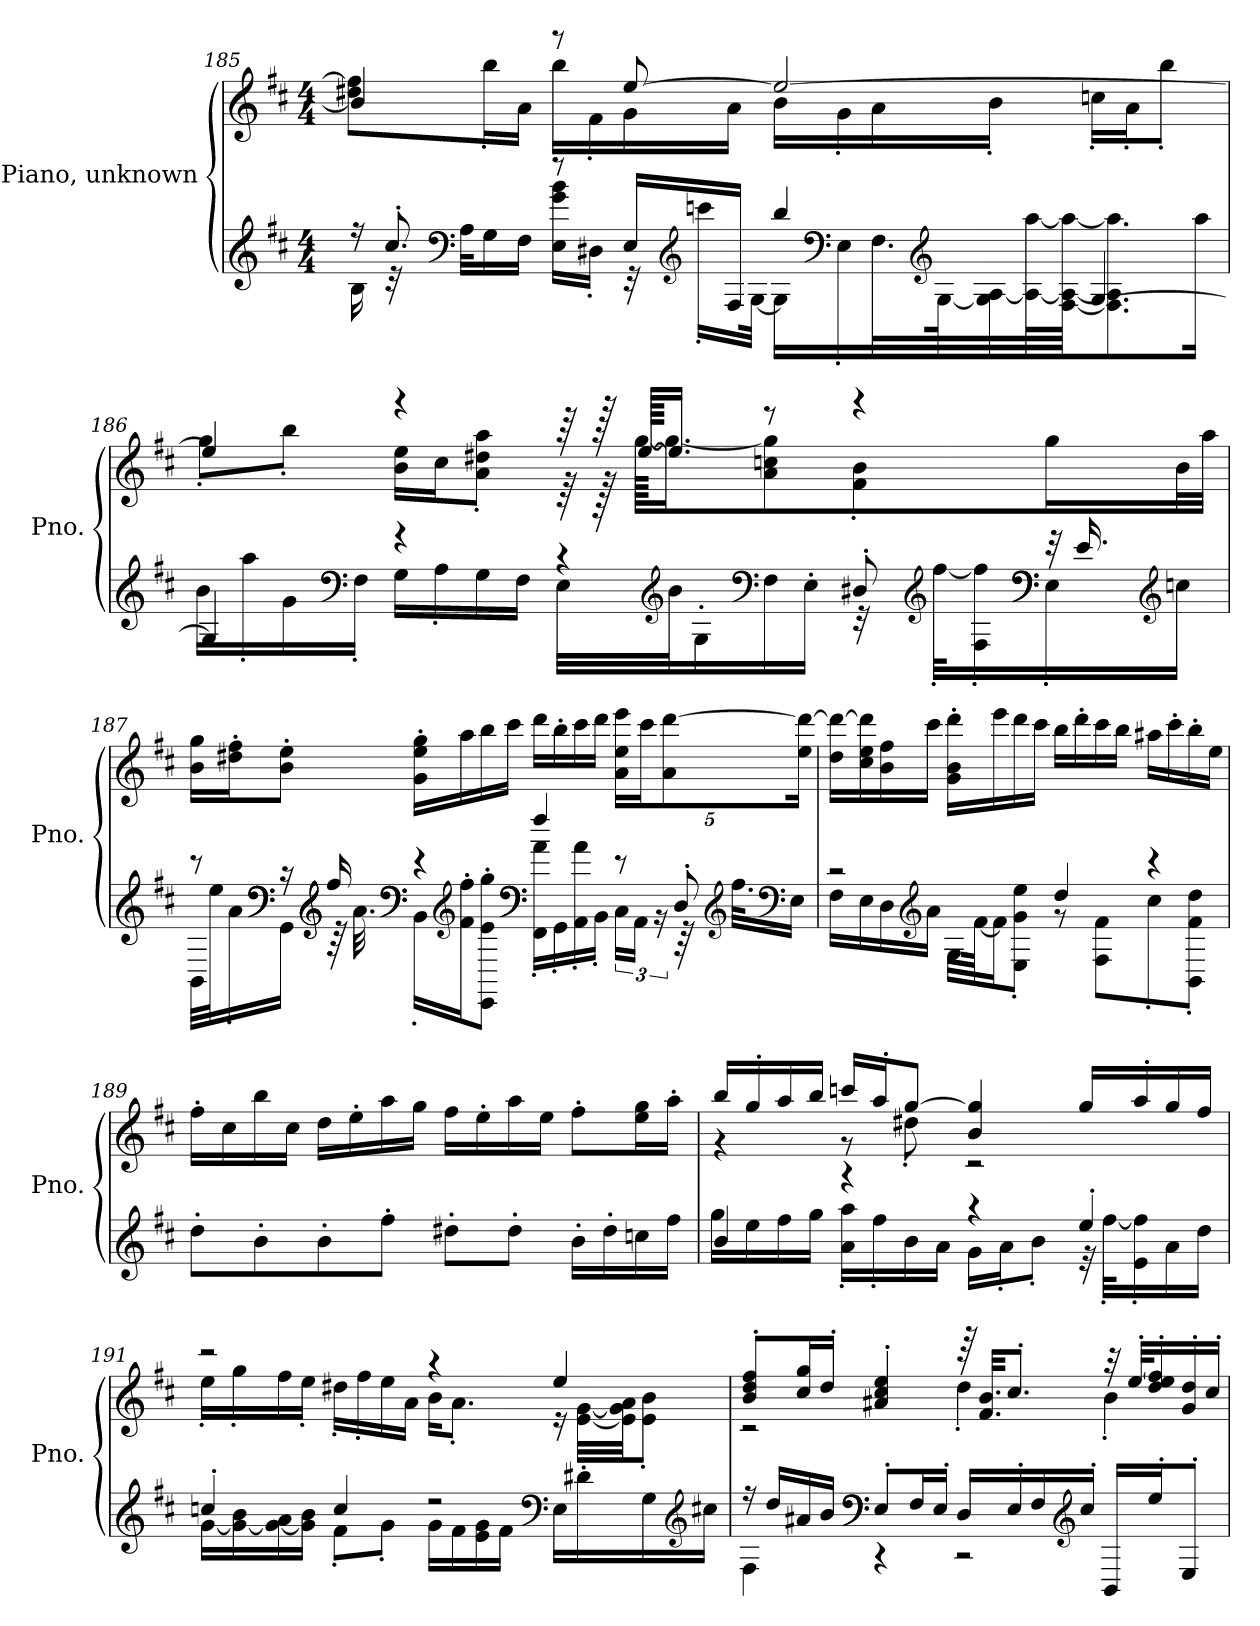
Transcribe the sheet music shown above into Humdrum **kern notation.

**kern	**kern
*part1	*part1
*staff2	*staff1
*I"Piano, unknown	*
*I'Pno.	*
!!LO:LB:g=z
*clefG2	*clefG2
*k[f#c#]	*k[f#c#]
*M4/4	*M4/4
=185	=185
*^	*^
16r	16B\	4b/]	8dd#X\ 8ff#\]L
8.cc#'/	32r	.	.
*clefF4	*	*	*
.	32A\KLL	.	.
.	16G\	.	16bb'\L
.	16F#\JJ	.	16a\JJ
8r	16E\ 16g\ 16b\LL	8r	16bb\LL
.	16D#X'\JJ	.	16f#'\
16E/LL	32r	[8ee/	16g\
*clefG2	*	*	*
.	16cccn'\LL	.	.
16F#/JJ	.	.	16a\JJ
.	[32G\JJk	.	.
4bb/	16G\LL]	2ee/_	16b\LL
*clefF4	*	*	*
.	16E'\	.	16g'\
.	32.F#\L	.	16a\
*clefG2	*	*	*
.	[64G\K	.	.
.	32G\] [32A\	.	16b'\JJ
.	64A\_ [64aa\L	.	.
.	[64F#\ 64A\_ 64aa\_JJJ	.	.
[4G/	8.F#\] 8.A\] 8.aa\]	.	16ccn'\LL
.	.	.	16a'\J
.	.	.	8bb'\J
.	16aa\Jk	.	.
!!LO:LB:g=z	!!
=186	=186	=186	=186
4G/]	16b\LL	4ee/]	8gg'\L
.	16aa'\	.	.
.	16g\	.	8bb'\J
*clefF4	*	*	*
.	16F#'\JJ	.	.
4r	16G\LL	4r	16b\ 16ee\LL
.	16A'\	.	16cc#\J
.	16G\	.	8a\' 8dd#X\' 8aa\'J
.	16F#\JJ	.	.
4r	32E\LLL	64r	64r
.	.	128r	128r
.	.	[128ee/KKKLL	[128gg\KKKLL
*clefG2	*	*	*
.	32b\J	16.ee/JJ]	16.gg\J_
.	16G'\	.	.
*clefF4	*	*	*
.	16F#\	8r	8a\ 8ccn\ 8gg\]
.	16E'\JJ	.	.
8D#X'/	32r	4r	8f#\' 8b\'
*clefG2	*	*	*
.	[32ff#'\KLL	.	.
.	16F#\' 16ff#\]'	.	.
*clefF4	*	*	*
32r	16E'\	.	16gg\L
16.e/	.	.	.
*clefG2	*	*	*
.	16ccn\JJ	.	32b\L
.	.	.	32aa\JJJ
*	*	*v	*v
!!LO:PB:g=z
=187	=187	=187
8r	32BB\LLL	16b\ 16gg\LL
.	32ee\J	.
.	16a'\	16dd#X\' 16ff#\'J
*clefF4	*	*
16r	16GG\JJ	8b\' 8ee\'J
*clefG2	*	*
16ff#/	64r	.
.	32.a\	.
*clefF4	*	*
4r	16BB'\LL	16g\' 16ee\' 16gg\'LL
*clefG2	*	*
.	16f#\' 16ff#\'J	16aa\
.	8EE\' 8e\' 8gg\'J	16bb\
.	.	16ccc#\JJ
*clefF4	*	*
4ff#/	16FF#\' 16a\'LL	16ddd\LL
.	16GG'\	16bb'\
.	16AA\' 16a\'	16ccc#\
.	16BB'\JJ	16ddd\JJ
*	*	*Xbrackettup
8r	24C#\LL	20a\ 20ee\ 20eee\LL
.	24AA\JJ	.
.	.	20ccc#\J
.	24r	.
.	.	10a\ [10ddd\
8D'/	64r	.
*clefG2	*	*
.	32.ff#\KLL	.
*clefF4	*	*
.	16E\JJ	.
.	.	20ee\ 20ddd\_Jk
!!LO:LB:g=z
=188	=188	=188
2r	16F#\LL	16dd\ 16ddd\_LL
.	16E\	16cc#\ 16ee\ 16ddd\]
.	16D\	16b\ 16ff#\
*clefG2	*	*
.	16a\JJ	16ccc#\JJ
.	32.G\LLL	16g\' 16b\' 16ddd\'LL
.	[64f#\JK	.
.	16f#\J]	16eee\
.	8E\' 8g\' 8ee\'J	16ddd\
.	.	16ccc#\JJ
4dd/	8r	16bb\LL
.	.	16ddd'\
.	8F#\ 8f#\L	16ccc#\
.	.	16bb\JJ
4r	8cc#'\	16aa#X\LL
.	.	16ccc#'\
.	8BB\' 8f#\' 8dd\'J	16bb'\
.	.	16ee\JJ
*v	*v	*
=189	=189
8dd'\L	16ff#'\LL
.	16cc#\
8b'\	16bb\
.	16cc#\JJ
8b'\	16dd\LL
.	16ee'\
8ff#'\J	16aa\
.	16gg\JJ
8dd#X'\L	16ff#\LL
.	16ee'\
8dd#'\J	16aa\
.	16ee\JJ
16b'\LL	8ff#'\L
16dd#'\	.
16ccn\	16ee\ 16gg\L
16ff#\JJ	16aa'\JJ
!!LO:LB:g=z
=190	=190
*^	*^
4b/	16gg\LL	16bb/LL	4r
.	16ee\	16gg'/	.
.	16ff#\	16aa/	.
.	16gg\JJ	16bb/JJ	.
4r	16a\' 16aa\'LL	16cccn/LL	8r
.	16ff#'\	16aa'/J	.
.	16b\	[8gg/J	8dd#X'\
.	16a\JJ	.	.
4r	16g\LL	4b/ 4gg/]	2r
.	16a'\J	.	.
.	8b'\J	.	.
4ee'/	32r	16gg/LL	.
.	[32ff#'\KLL	.	.
.	16e\' 16ff#\]'	16aa'/	.
.	16a\	16gg/	.
.	16dd\JJ	16ff#/JJ	.
=191	=191	=191	=191
4ccn'/	[16g\LL	2r	16ee'\LL
.	16g\_ 16b\	.	16gg'\
.	16g\_ 16a\	.	16ff#\
.	16g\] 16b\JJ	.	16ee'\JJ
4cc/	8f#'\L	.	16dd#X'\LL
.	.	.	16ff#'\
.	8g'\J	.	16ee\
.	.	.	16a\JJ
2r	16g\LL	4r	16b\KL
.	16f#\	.	8.a'\J
.	16e\ 16g\	.	.
.	16f#\JJ	.	.
*clefF4	*	*	*
.	16E\LL	4ee/	16r
.	16d#X'\	.	[32e\ [32g\LLL
.	.	.	32e\] 32g\] 32a\JJ
.	16G\	.	8e\' 8b\'J
*clefG2	*	*	*
.	16cc#X\JJ	.	.
!!LO:LB:g=z	!!
=192	=192	=192	=192
16r	4F#\	8b/' 8dd/' 8ff#/'L	2r
16dd/LL	.	.	.
16a#X/	.	16cc#/ 16gg/L	.
16b/JJ	.	16dd'/JJ	.
*clefF4	*	*	*
8E'/L	4r	4a#X/' 4cc#/' 4ee/'	.
16F#/L	.	.	.
16E'/JJ	.	.	.
16D/LL	2r	64r	4dd'\
.	.	32.f#/ 32.b/KKL	.
16E'/	.	8.cc#'/J	.
16F#/	.	.	.
*clefG2	*	*	*
16cc#'/JJ	.	.	.
16BB/LL	.	32r	4b'\
.	.	[32ee'/KLL	.
16ee'/J	.	16dd/' 16ee/]' 16ff#/'	.
8E'/J	.	16g/' 16dd/'	.
.	.	16cc#'/JJ	.
*v	*v	*	*
*	*v	*v
=	=
*-	*-
